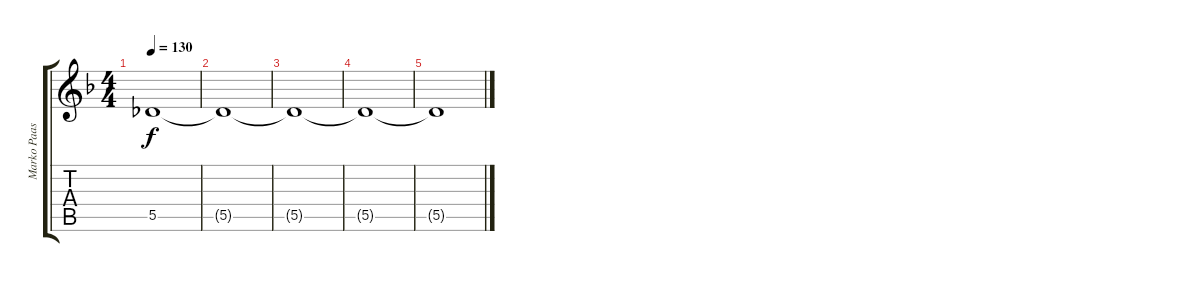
\track ("Marko Paasikoski" "Marko Paas") {instrument electricbasspick}
\staff {score tabs}
\tuning (Eb4 Bb3 Gb3 Db3 Ab2 Eb2) {hide}
\ts (4 4)
\tempo 130
\clef g2
\ks dminor
5.5{t}.1{dy f} |
5.5{t}.1 |
5.5{t}.1 |
5.5{t}.1 |
5.5{t}.1
